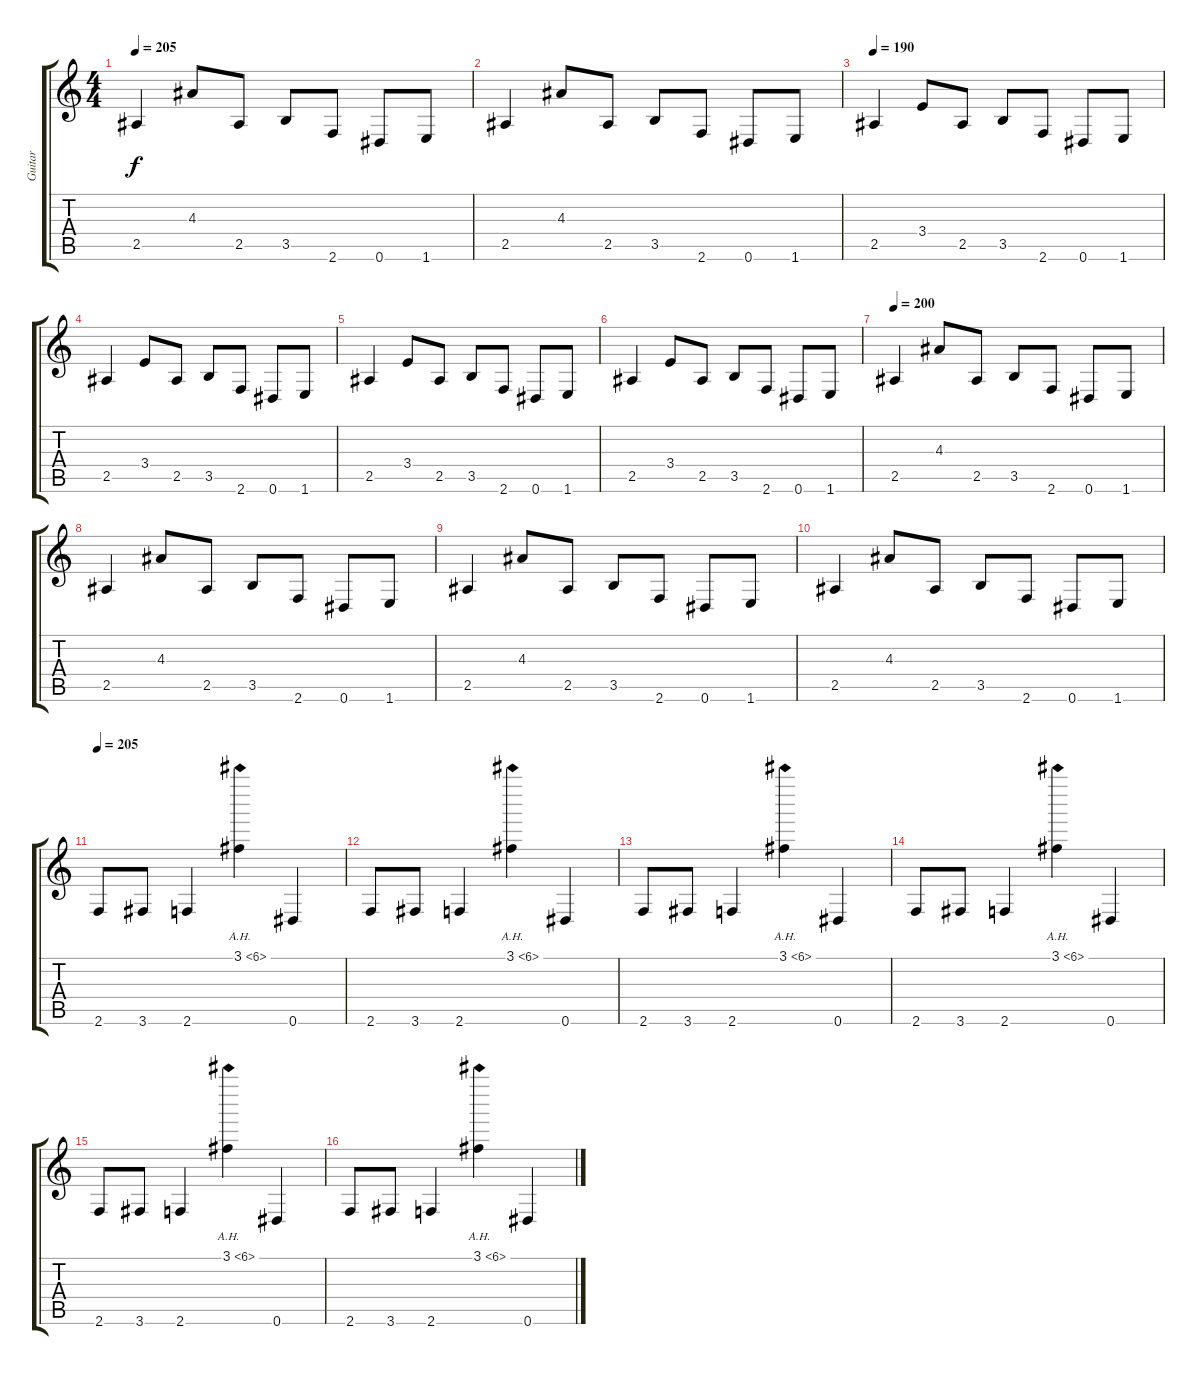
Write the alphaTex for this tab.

\track ("Guitar" "Guitar") {instrument distortionguitar}
\staff {score tabs}
\tuning (Eb4 Bb3 Gb3 Db3 Ab2 Eb2) {hide}
\ts (4 4)
\tempo 205
\clef g2
\ks c
2.5.4{dy f} 4.3.8 2.5.8 3.5.8 2.6.8 0.6.8 1.6.8 |
2.5.4 4.3.8 2.5.8 3.5.8 2.6.8 0.6.8 1.6.8 |
\tempo 190
2.5.4 3.4.8 2.5.8 3.5.8 2.6.8 0.6.8 1.6.8 |
2.5.4 3.4.8 2.5.8 3.5.8 2.6.8 0.6.8 1.6.8 |
2.5.4 3.4.8 2.5.8 3.5.8 2.6.8 0.6.8 1.6.8 |
2.5.4 3.4.8 2.5.8 3.5.8 2.6.8 0.6.8 1.6.8 |
\tempo 200
2.5.4 4.3.8 2.5.8 3.5.8 2.6.8 0.6.8 1.6.8 |
2.5.4 4.3.8 2.5.8 3.5.8 2.6.8 0.6.8 1.6.8 |
2.5.4 4.3.8 2.5.8 3.5.8 2.6.8 0.6.8 1.6.8 |
2.5.4 4.3.8 2.5.8 3.5.8 2.6.8 0.6.8 1.6.8 |
\tempo 205
2.6.8 3.6.8 2.6.4 3.1{ah 3}.4 0.6.4 |
2.6.8 3.6.8 2.6.4 3.1{ah 3}.4 0.6.4 |
2.6.8 3.6.8 2.6.4 3.1{ah 3}.4 0.6.4 |
2.6.8 3.6.8 2.6.4 3.1{ah 3}.4 0.6.4 |
2.6.8 3.6.8 2.6.4 3.1{ah 3}.4 0.6.4 |
2.6.8 3.6.8 2.6.4 3.1{ah 3}.4 0.6.4
